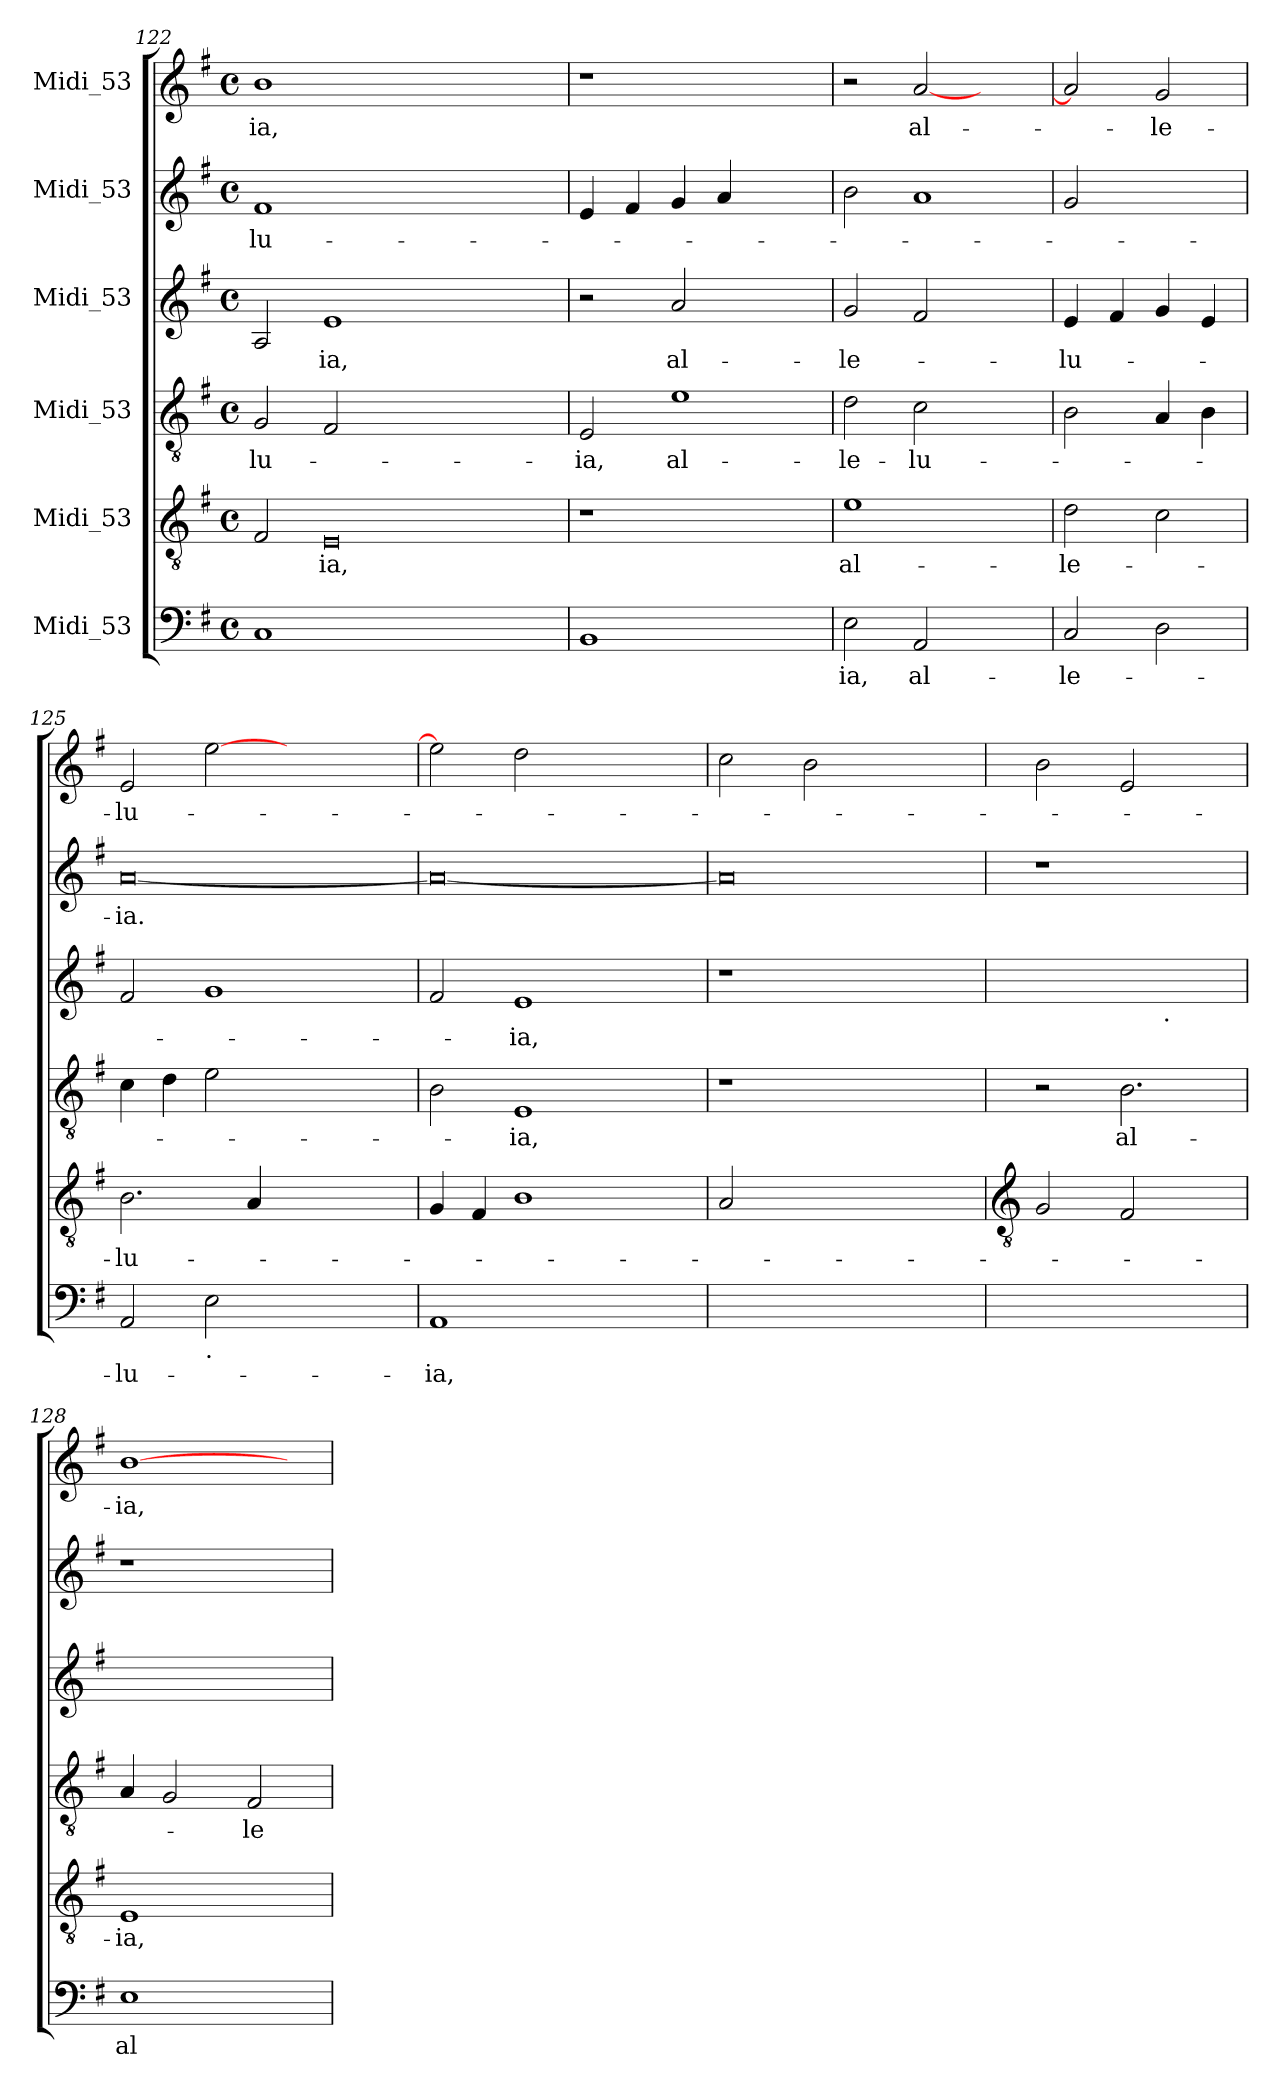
**kern	**text	**kern	**text	**kern	**text	**kern	**text	**kern	**text	**kern	**text
*part6	*part6	*part5	*part5	*part4	*part4	*part3	*part3	*part2	*part2	*part1	*part1
*staff6	*staff6	*staff5	*staff5	*staff4	*staff4	*staff3	*staff3	*staff2	*staff2	*staff1	*staff1
*I"Midi_53	*	*I"Midi_53	*	*I"Midi_53	*	*I"Midi_53	*	*I"Midi_53	*	*I"Midi_53	*
!!LO:LB:g=z
*clefF4	*	*clefGv2	*	*clefGv2	*	*clefG2	*	*clefG2	*	*clefG2	*
*k[f#]	*	*k[f#]	*	*k[f#]	*	*k[f#]	*	*k[f#]	*	*k[f#]	*
*G:	*	*G:	*	*G:	*	*G:	*	*G:	*	*G:	*
*M4/4	*	*M4/4	*	*M4/4	*	*M4/4	*	*M4/4	*	*M4/4	*
*met(c)	*	*met(c)	*	*met(c)	*	*met(c)	*	*met(c)	*	*met(c)	*
=122A	=122A	=122A	=122A	=122A	=122A	=122A	=122A	=122A	=122A	=122A	=122A
!	!	!	!	!	!LO:LY:b	!	!	!	!LO:LY:b	!	!LO:LY:b
1C	.	2F#/	.	2G/	-lu-	2A/	.	1f#	-lu-	1b	-ia,
!	!	!	!LO:LY:b	!	!	!	!LO:LY:b	!	!	!	!
.	.	0E	-ia,	2F#/	.	1e	-ia,	.	.	.	.
1.ryy	.	.	.	1.ryy	.	.	.	1.ryy	.	1.ryy	.
.	.	.	.	.	.	1ryy	.	.	.	.	.
=123A	=123A	=123A	=123A	=123A	=123A	=123A	=123A	=123A	=123A	=123A	=123A
!	!	!	!	!	!LO:LY:b	!	!	!	!	!	!
1BB	.	1r	.	2E/	-ia,	2r	.	4e/	.	1r	.
.	.	.	.	.	.	.	.	4f#/	.	.	.
!	!	!	!	!	!LO:LY:b	!	!LO:LY:b	!	!	!	!
.	.	.	.	1e	al-	2a/	al-	4g/	.	.	.
.	.	.	.	.	.	.	.	4a/	.	.	.
2ryy	.	2ryy	.	.	.	2ryy	.	2ryy	.	2ryy	.
=124A	=124A	=124A	=124A	=124A	=124A	=124A	=124A	=124A	=124A	=124A	=124A
!	!LO:LY:b	!	!LO:LY:b	!	!LO:LY:b	!	!LO:LY:b	!	!	!	!
2E\	-ia,	1e	al-	2d\	-le-	2g/	-le-	2b\	.	2r	.
!	!LO:LY:b	!	!	!	!LO:LY:b	!	!	!	!	!	!LO:LY:b
2AA/	al-	.	.	2c\	-lu-	2f#/	.	1a	.	[2a/	al-
2ryy	.	2ryy	.	2ryy	.	2ryy	.	.	.	2ryy	.
=125A	=125A	=125A	=125A	=125A	=125A	=125A	=125A	=125A	=125A	=125A	=125A
!	!LO:LY:b	!	!LO:LY:b	!	!	!	!LO:LY:b	!	!	!	!
2C/	-le-	2d\	-le-	2B\	.	4e/	-lu-	2g/	.	2a/]	.
.	.	.	.	.	.	4f#/	.	.	.	.	.
!	!	!	!	!	!	!	!	!	!	!	!LO:LY:b
2D\	.	2c\	.	4A/	.	4g/	.	2ryy	.	2g/	-le-
.	.	.	.	4B\	.	4e/	.	.	.	.	.
!!LO:LB:g=z
=125B	=125B	=125B	=125B	=125B	=125B	=125B	=125B	=125B	=125B	=125B	=125B
!	!LO:LY:b	!	!LO:LY:b	!	!	!	!	!	!LO:LY:b	!	!LO:LY:b
2AA/	-lu-	2.B\	-lu-	4c\	.	2f#/	.	[0a	-ia.	2e/	-lu-
.	.	.	.	4d\	.	.	.	.	.	.	.
!LO:TX:b:t=.	!	!	!	!	!	!	!	!	!	!	!
2E\	.	.	.	2e\	.	1g	.	.	.	[2ee\	.
.	.	4A/	.	.	.	.	.	.	.	.	.
1ryy	.	1ryy	.	1ryy	.	.	.	.	.	1ryy	.
.	.	.	.	.	.	2ryy	.	.	.	.	.
=126A	=126A	=126A	=126A	=126A	=126A	=126A	=126A	=126A	=126A	=126A	=126A
!	!LO:LY:b	!	!	!	!	!	!	!	!	!	!
1AA	-ia,	4G/	.	2B\	.	2f#/	.	0a/_	.	2ee\]	.
.	.	4F#/	.	.	.	.	.	.	.	.	.
!	!	!	!	!	!LO:LY:b	!	!LO:LY:b	!	!	!	!
.	.	1B	.	1E	-ia,	1e	-ia,	.	.	2dd\	.
1ryy	.	.	.	.	.	.	.	.	.	1ryy	.
.	.	2ryy	.	2ryy	.	2ryy	.	.	.	.	.
=127A	=127A	=127A	=127A	=127A	=127A	=127A	=127A	=127A	=127A	=127A	=127A
4ryy	.	2A/	.	1r	.	1r	.	0a/]	.	2cc\	.
4ryy	.	.	.	.	.	.	.	.	.	.	.
4ryy	.	1.ryy	.	.	.	.	.	.	.	2b\	.
4ryy	.	.	.	.	.	.	.	.	.	.	.
1ryy	.	.	.	1ryy	.	1ryy	.	.	.	1ryy	.
!!LO:LB:g=z
=128A	=128A	=128A	=128A	=128A	=128A	=128A	=128A	=128A	=128A	=128A	=128A
*	*	*clefGv2	*	*	*	*	*	*	*	*	*
4ryy	.	2G/	.	2r	.	4ryy	.	1r	.	2b\	.
4ryy	.	.	.	.	.	4ryy	.	.	.	.	.
!	!	!	!	!	!LO:LY:b	!	!	!	!	!	!
4ryy	.	2F#/	.	2.B\	al-	4ryy	.	.	.	2e/	.
!	!	!	!	!	!	!LO:TX:b:t=.	!	!	!	!	!
4ryy	.	.	.	.	.	4ryy	.	.	.	.	.
4ryy	.	4ryy	.	.	.	4ryy	.	4ryy	.	4ryy	.
=128B	=128B	=128B	=128B	=128B	=128B	=128B	=128B	=128B	=128B	=128B	=128B
!	!LO:LY:b	!	!LO:LY:b	!	!	!	!	!	!	!	!LO:LY:b
1E	al-	1E	-ia,	4A/	.	4ryy	.	1r	.	[1b	-ia,
.	.	.	.	2G/	.	4ryy	.	.	.	.	.
.	.	.	.	.	.	4ryy	.	.	.	.	.
!	!	!	!	!	!LO:LY:b	!	!	!	!	!	!
.	.	.	.	2F#/	-le-	4ryy	.	.	.	.	.
4ryy	.	4ryy	.	.	.	4ryy	.	4ryy	.	4ryy	.
=	=	=	=	=	=	=	=	=	=	=	=
*-	*-	*-	*-	*-	*-	*-	*-	*-	*-	*-	*-
